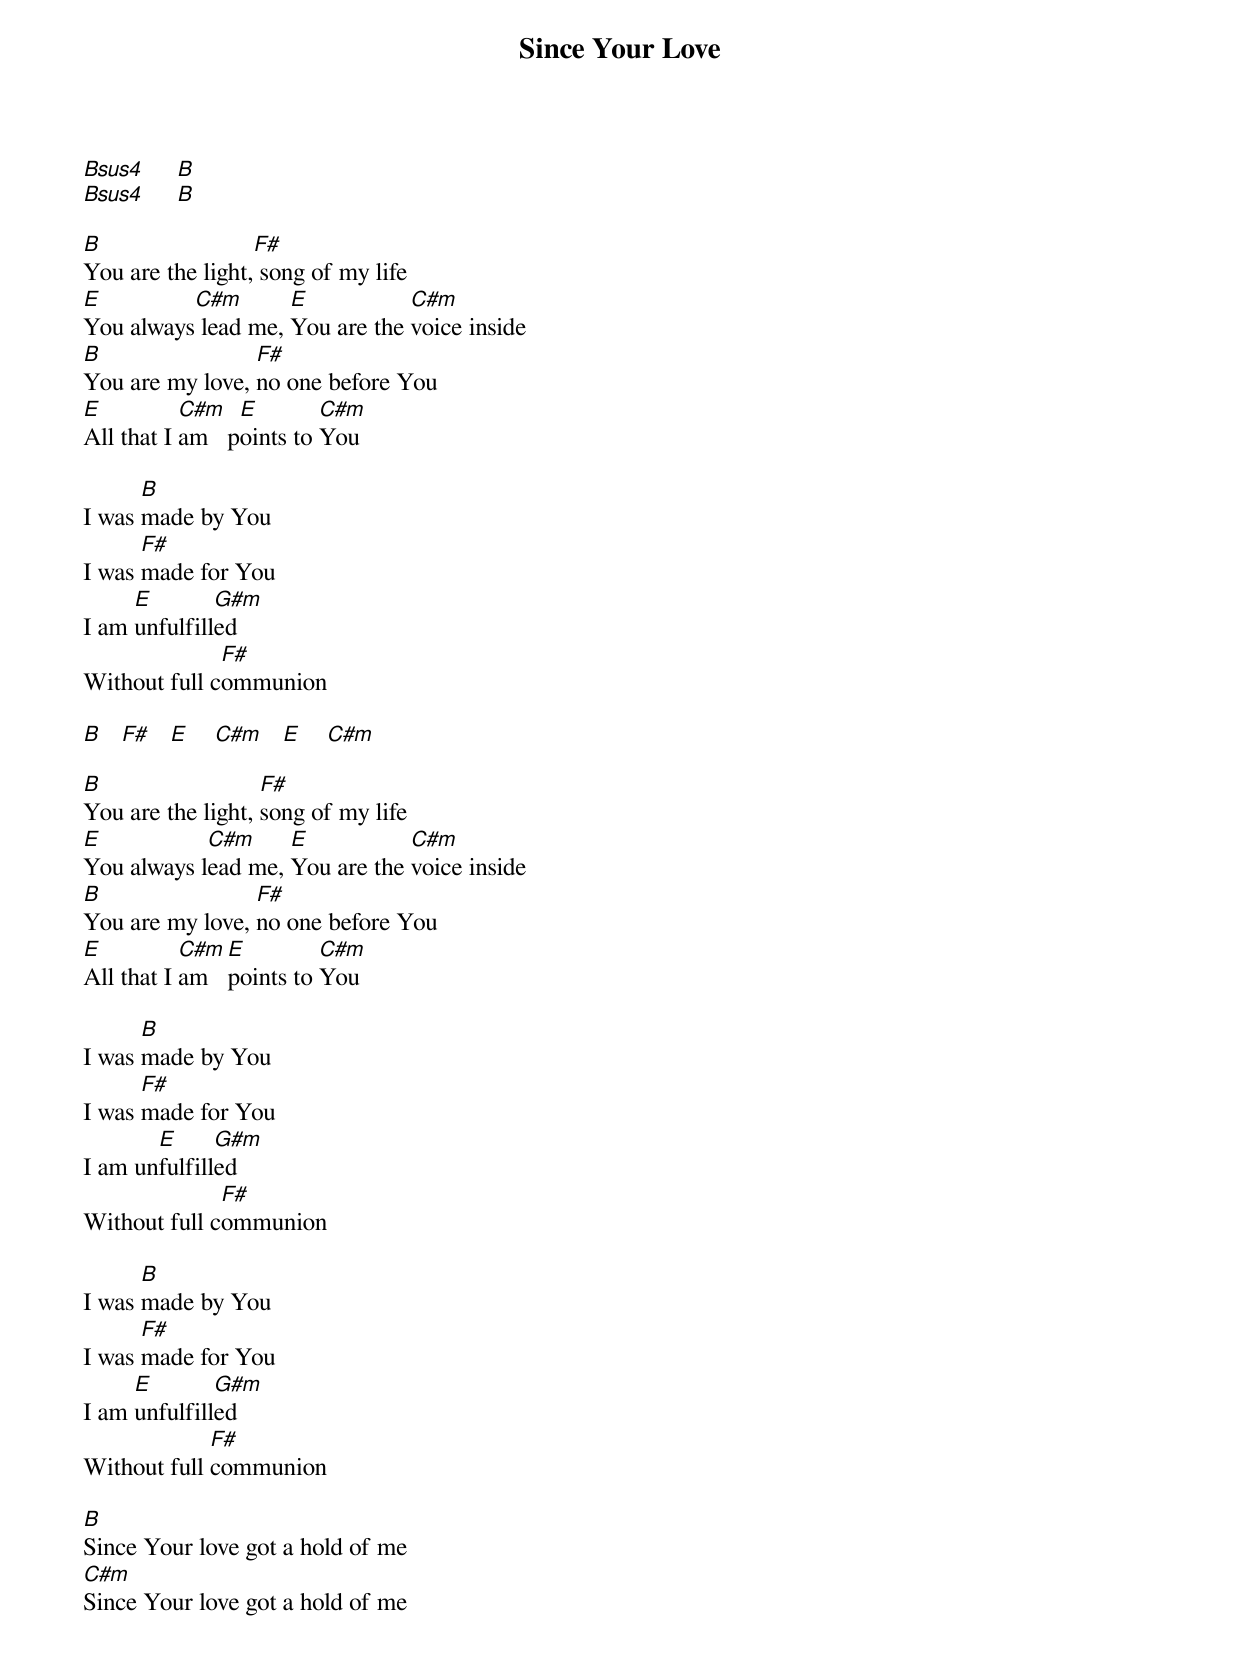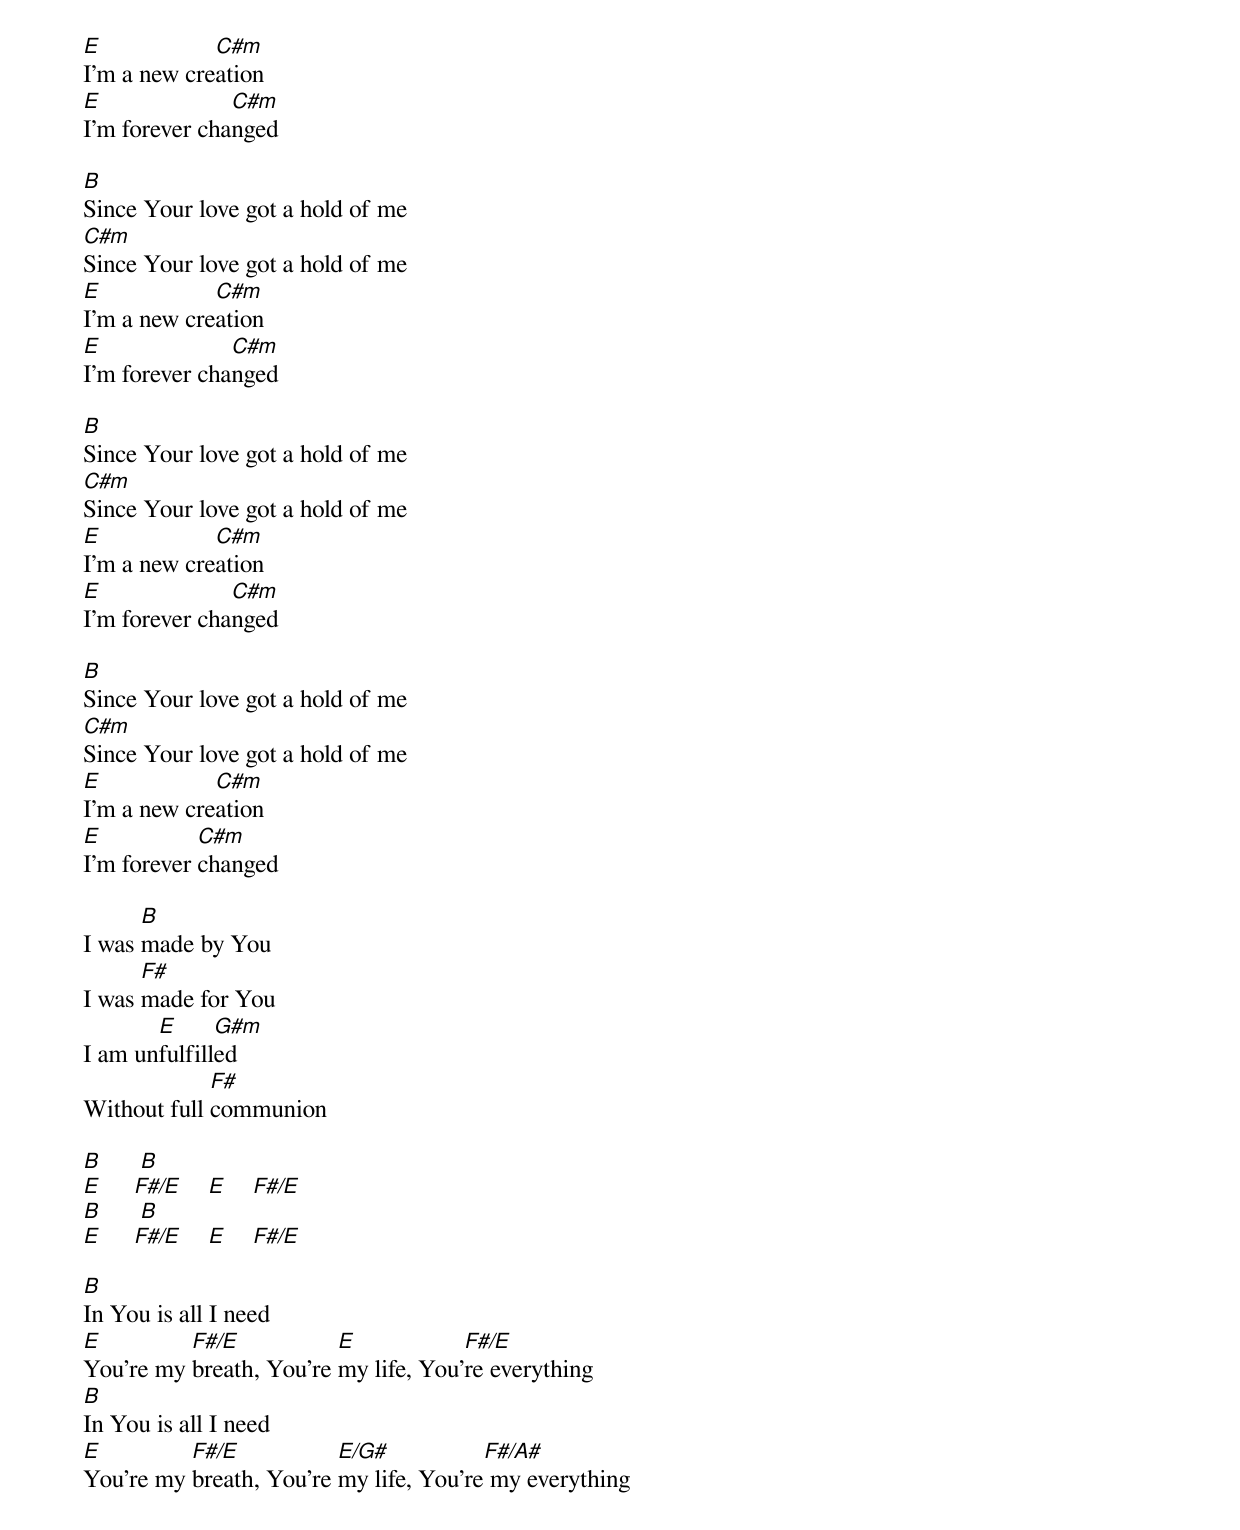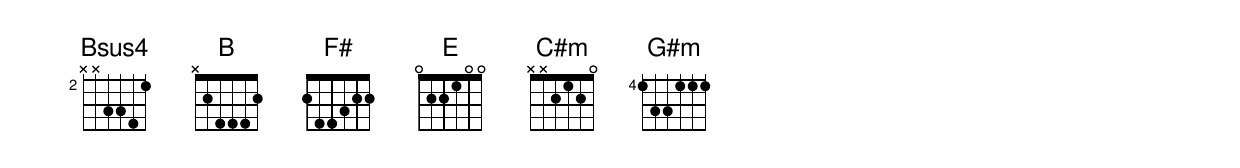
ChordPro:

{title: Since Your Love}
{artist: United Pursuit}
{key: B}
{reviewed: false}

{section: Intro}
[Bsus4]     [B]
[Bsus4]     [B]

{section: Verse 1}
[B]You are the light,[F#] song of my life
[E]You always[C#m] lead me, [E]You are the [C#m]voice inside
[B]You are my love, [F#]no one before You
[E]All that I [C#m]am   p[E]oints to [C#m]You

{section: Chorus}
I was [B]made by You
I was [F#]made for You
I am [E]unfulfill[G#m]ed
Without full c[F#]ommunion

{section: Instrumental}
[B]   [F#]   [E]    [C#m]   [E]    [C#m]

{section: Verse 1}
[B]You are the light, [F#]song of my life
[E]You always l[C#m]ead me, [E]You are the [C#m]voice inside
[B]You are my love, [F#]no one before You
[E]All that I [C#m]am   [E]points to [C#m]You

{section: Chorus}
I was [B]made by You
I was [F#]made for You
I am un[E]fulfill[G#m]ed
Without full c[F#]ommunion

I was [B]made by You
I was [F#]made for You
I am [E]unfulfill[G#m]ed
Without full [F#]communion

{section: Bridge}
[B]Since Your love got a hold of me
[C#m]Since Your love got a hold of me
[E]I'm a new cre[C#m]ation
[E]I'm forever cha[C#m]nged

[B]Since Your love got a hold of me
[C#m]Since Your love got a hold of me
[E]I'm a new cre[C#m]ation
[E]I'm forever cha[C#m]nged

[B]Since Your love got a hold of me
[C#m]Since Your love got a hold of me
[E]I'm a new cre[C#m]ation
[E]I'm forever cha[C#m]nged

[B]Since Your love got a hold of me
[C#m]Since Your love got a hold of me
[E]I'm a new cre[C#m]ation
[E]I'm forever [C#m]changed

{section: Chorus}
I was [B]made by You
I was [F#]made for You
I am un[E]fulfill[G#m]ed
Without full [F#]communion

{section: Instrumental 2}
[B]      [B]
[E]     [F#/E]    [E]    [F#/E]
[B]      [B]
[E]     [F#/E]    [E]    [F#/E]

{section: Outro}
[B]In You is all I need
[E]You're my [F#/E]breath, You're [E]my life, You'[F#/E]re everything
[B]In You is all I need
[E]You're my [F#/E]breath, You're [E/G#]my life, You're[F#/A#] my everything
